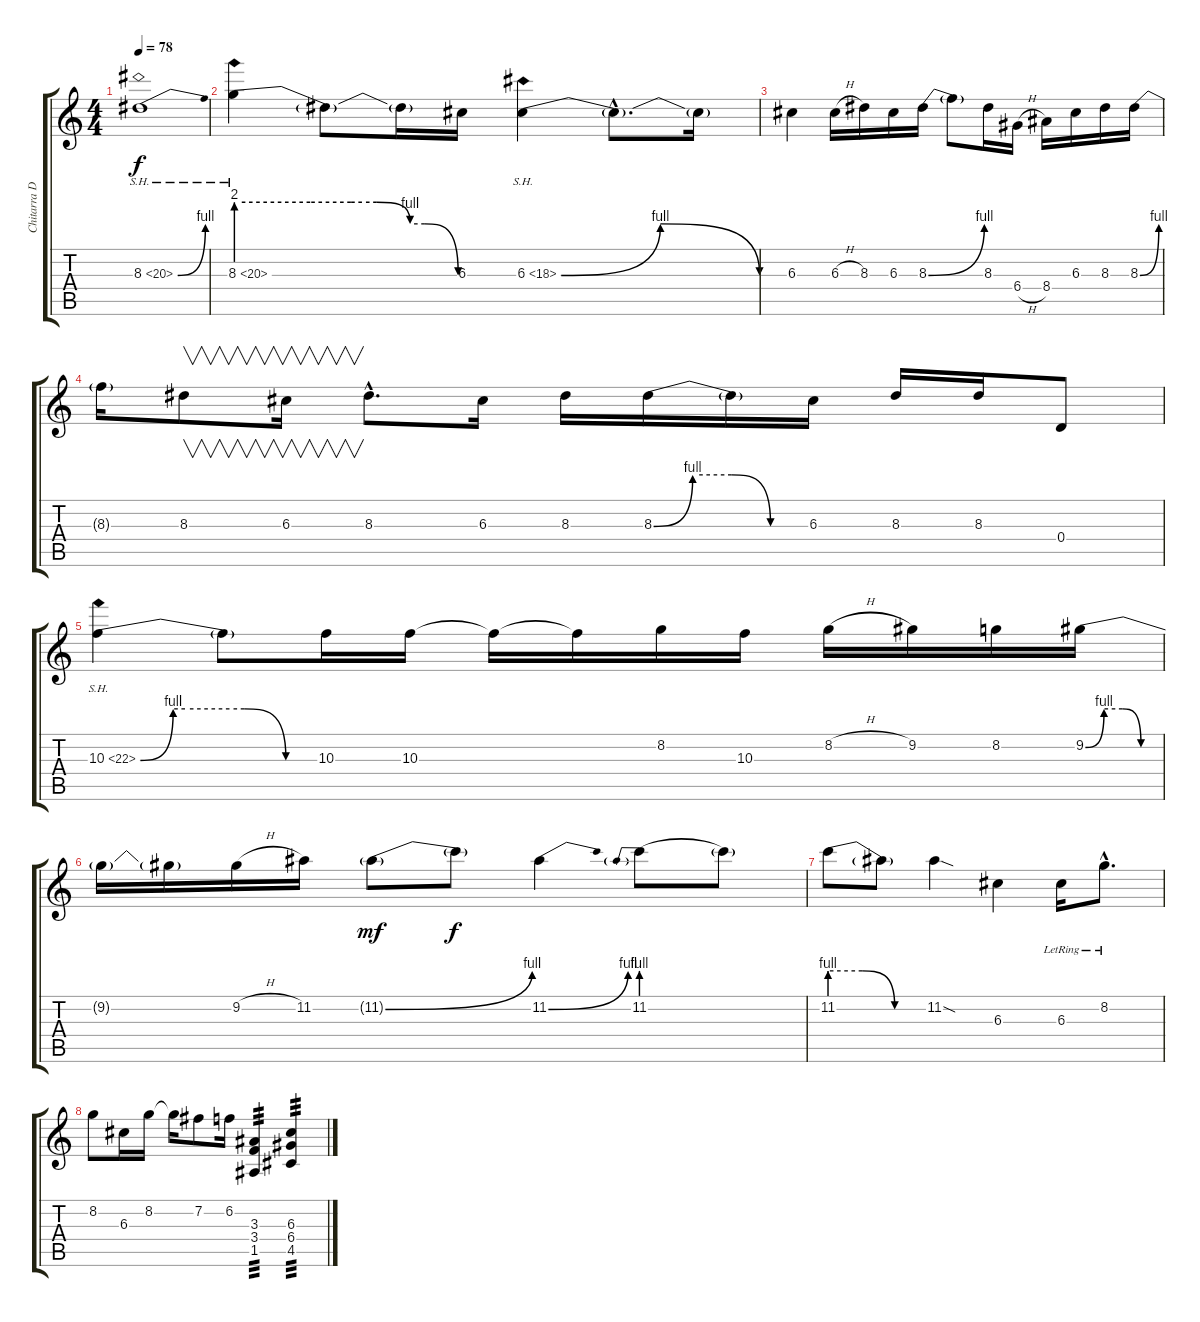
\track ("Chitarra Dist" "Chitarra D") {instrument overdrivenguitar}
\staff {score tabs}
\tuning (E4 B3 G3 D3 A2 E2) {hide}
\ts (4 4)
\tempo 78
\clef g2
\ks c
8.3{be (bend 0 0 60 4) sh 12}.1{dy f volume 15} |
8.3{be (custom 0 8 20 8 31 8 34 8 38 8 47 4 51 4 60 0) sh 12}.4 8.3{t}.8 8.3{t}.16 6.3.16 6.3{be (bendrelease 0 0 30 4 30 4 60 0) sh 12}.4 6.3{hac t}.8{d} 6.3{t}.16 |
6.3.4 6.3{h}.16 8.3.16 6.3.16 8.3{be (bend 0 0 60 4)}.16 8.3{t}.8 8.3.16 6.4{h}.16 8.4.16 6.3.16 8.3.16 8.3{be (bend 0 0 60 4)}.16 |
8.3{t}.16 8.3.8{v} 6.3.16{v} 8.3{hac}.8{d} 6.3.16 8.3.16 8.3{be (custom 0 0 15 4 30 4 45 0 60 0)}.16 8.3{t}.16 6.3.16 8.3.16 8.3.16 0.4.8 |
10.3{be (custom 0 0 11 4 15 4 30 4 35 4 49 0 60 0) sh 12}.4 10.3{t}.8 10.3.16 10.3.16 10.3{t}.16 10.3{t}.16 8.2.16 10.3.16 8.2{h}.16 9.2.16 8.2.16 9.2{be (custom 0 0 15 4 30 4 45 0 60 0)}.16 |
9.2{t}.16 9.2{t}.16 9.2{h}.16 11.2.16 11.2{be (bend 0 0 60 4) g}.8{dy mf} 11.2{t}.8{dy f} 11.2{be (bend 0 0 60 4)}.4 11.2{be (prebend 0 4 60 4)}.8 11.2{t}.8 |
11.2{be (custom 0 4 20 4 40 0 60 0)}.8 11.2{t}.8 11.2{sod}.4 6.3.4 6.3{lr}.16 8.2{hac lr}.8{d} |
8.2.8 6.3.16 8.2.16 8.2{t}.16 7.2.8 6.2.16 (3.3 3.4 1.5).4{tp 3} (6.3 6.4 4.5).4{tp 3}
